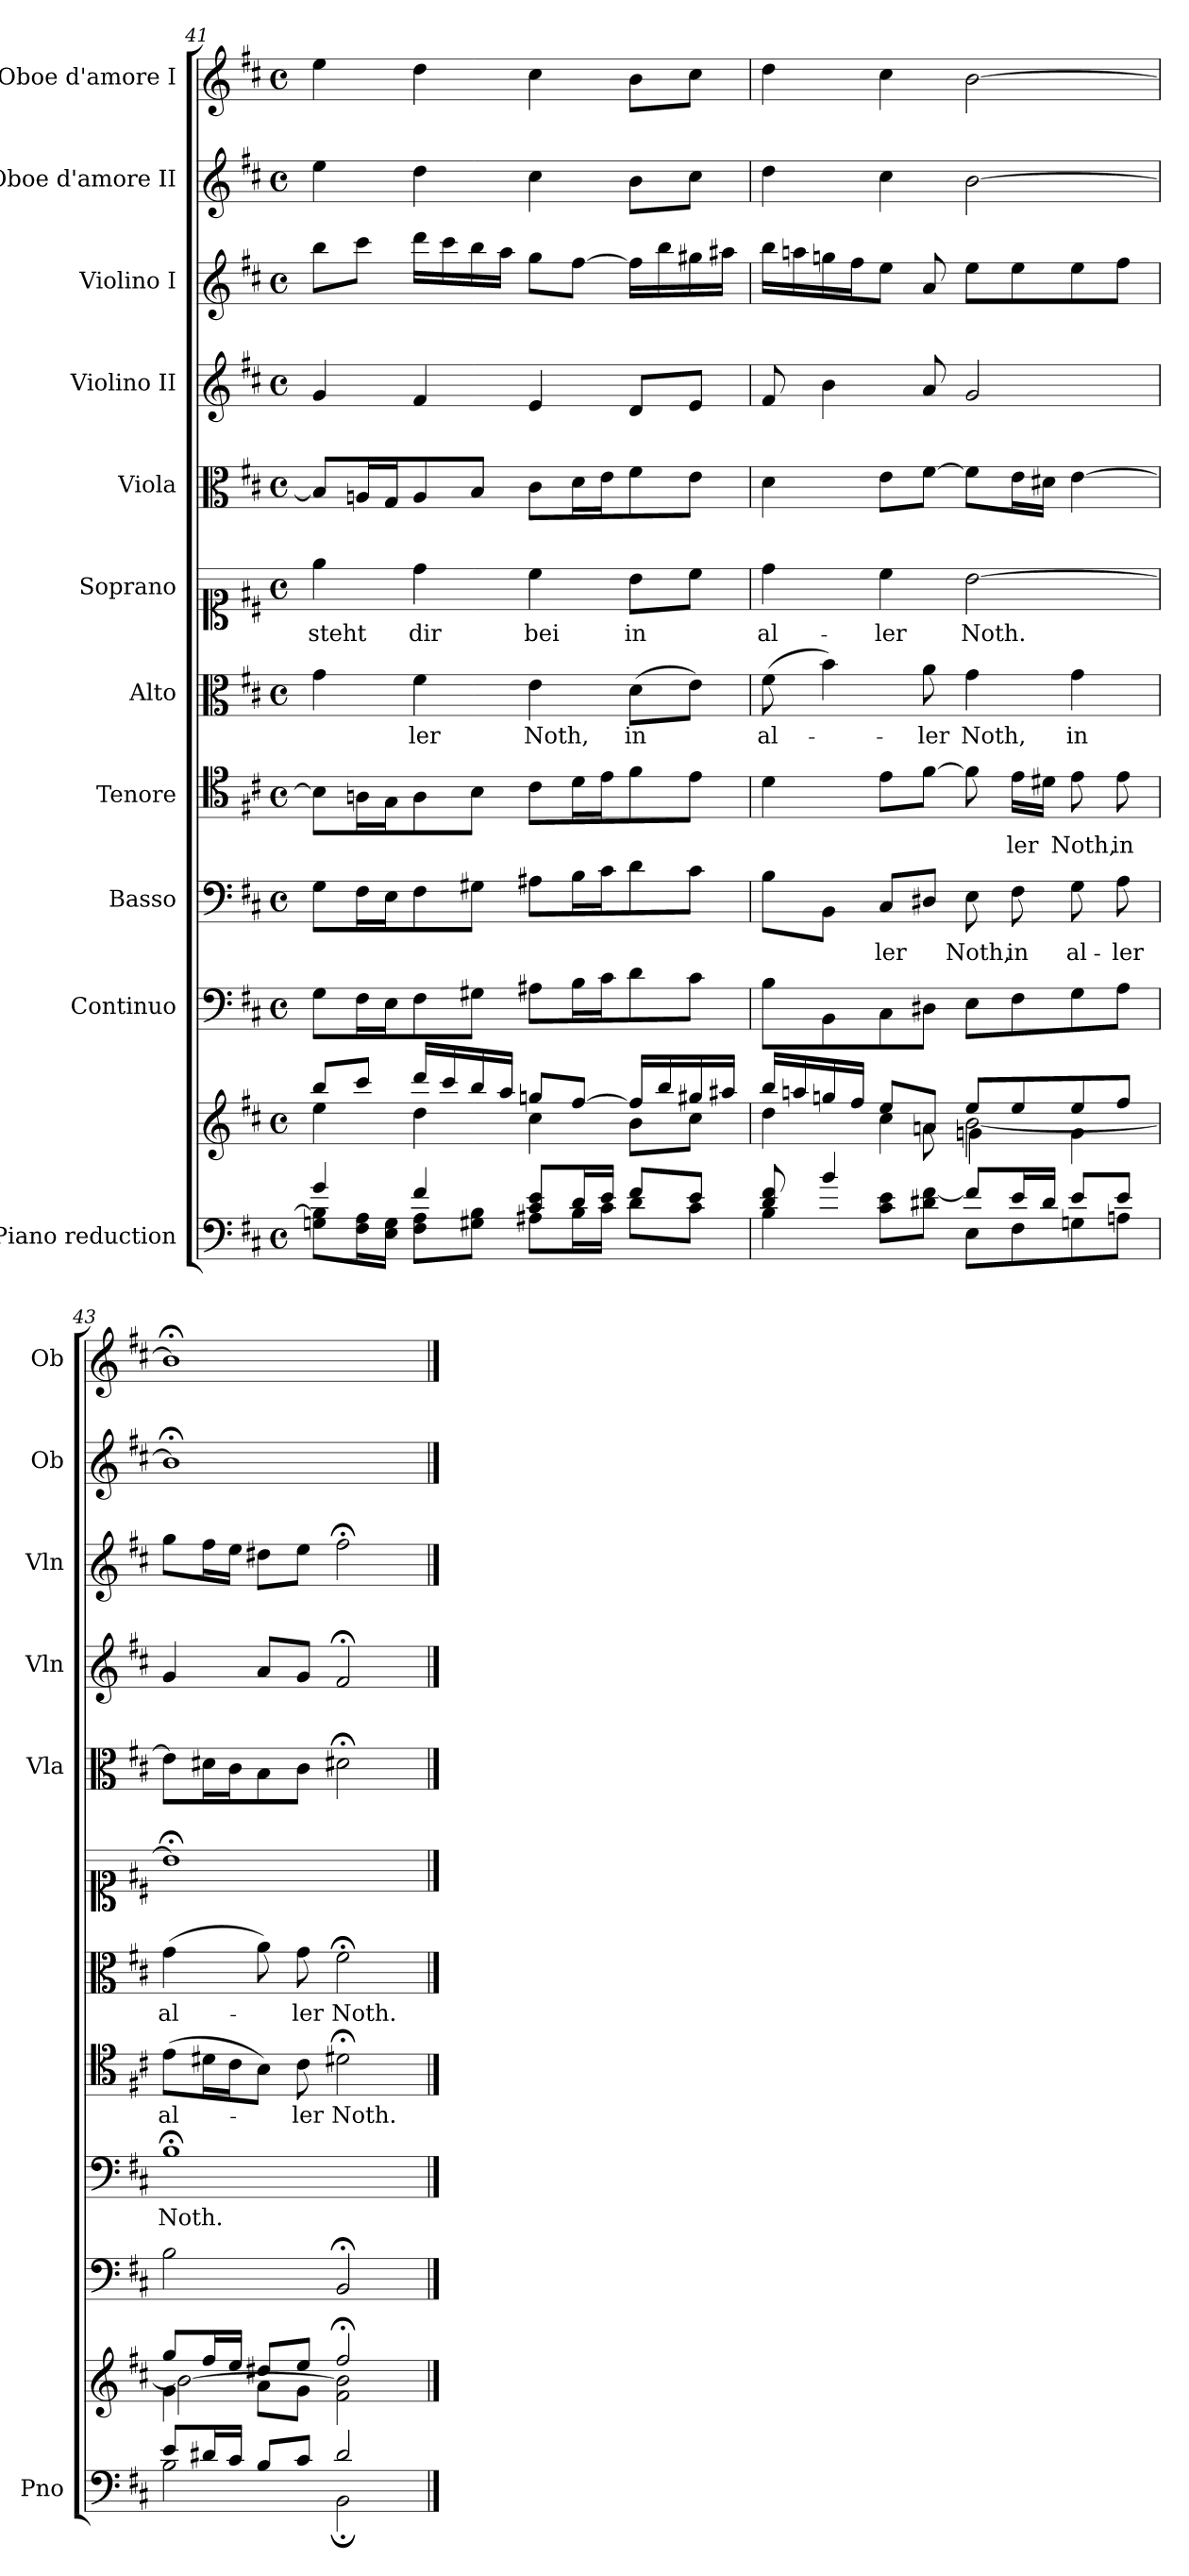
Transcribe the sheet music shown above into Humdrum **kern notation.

**kern	**kern	**kern	**kern	**text	**kern	**text	**kern	**text	**kern	**text	**kern	**kern	**kern	**kern	**kern
*part11	*part11	*part10	*part9	*part9	*part8	*part8	*part7	*part7	*part6	*part6	*part5	*part4	*part3	*part2	*part1
*staff12	*staff11	*staff10	*staff9	*staff9	*staff8	*staff8	*staff7	*staff7	*staff6	*staff6	*staff5	*staff4	*staff3	*staff2	*staff1
*I"Piano reduction	*	*I"Continuo	*I"Basso	*	*I"Tenore	*	*I"Alto	*	*I"Soprano	*	*I"Viola	*I"Violino II	*I"Violino I	*I"Oboe d'amore II	*I"Oboe d'amore I
*I'Pno	*	*	*	*	*	*	*	*	*	*	*I'Vla	*I'Vln	*I'Vln	*I'Ob	*I'Ob
*clefF4	*clefG2	*clefF4	*clefF4	*	*clefC4	*	*clefC3	*	*clefC1	*	*clefC3	*clefG2	*clefG2	*clefG2	*clefG2
*k[f#c#]	*k[f#c#]	*k[f#c#]	*k[f#c#]	*	*k[f#c#]	*	*k[f#c#]	*	*k[f#c#]	*	*k[f#c#]	*k[f#c#]	*k[f#c#]	*k[f#c#]	*k[f#c#]
*M4/4	*M4/4	*M4/4	*M4/4	*	*M4/4	*	*M4/4	*	*M4/4	*	*M4/4	*M4/4	*M4/4	*M4/4	*M4/4
*met(c)	*met(c)	*met(c)	*met(c)	*	*met(c)	*	*met(c)	*	*met(c)	*	*met(c)	*met(c)	*met(c)	*met(c)	*met(c)
=41	=41	=41	=41	=41	=41	=41	=41	=41	=41	=41	=41	=41	=41	=41	=41
*^	*^	*	*	*	*	*	*	*	*	*	*	*	*	*	*
!	!	!	!	!	!	!	!	!	!	!	!	!LO:LY:b	!	!	!	!	!
4g/	8Gn\ 8B\]L	8bb/L	4ee\	8G\L	8G\L	.	8B\L]	.	4g\	.	4ee\	steht	8B/L]	4g/	8bb\L	4ee\	4ee\
.	16F#\ 16A\L	8ccc#/J	.	16F#\L	16F#\L	.	16An\L	.	.	.	.	.	16An/L	.	8ccc#\J	.	.
.	16E\ 16G\JJ	.	.	16E\J	16E\J	.	16G\J	.	.	.	.	.	16G/J	.	.	.	.
!	!	!	!	!	!	!	!	!	!	!LO:LY:b	!	!LO:LY:b	!	!	!	!	!
4f#/	8F#\ 8A\L	16ddd/LL	4dd\	8F#\	8F#\	.	8A\	.	4f#\	-ler	4dd\	dir	8A/	4f#/	16ddd\LL	4dd\	4dd\
.	.	16ccc#/	.	.	.	.	.	.	.	.	.	.	.	.	16ccc#\	.	.
.	8G#X\ 8B\J	16bb/	.	8G#X\J	8G#X\J	.	8B\J	.	.	.	.	.	8B/J	.	16bb\	.	.
.	.	16aa/JJ	.	.	.	.	.	.	.	.	.	.	.	.	16aa\JJ	.	.
!	!	!	!	!	!	!	!	!	!	!LO:LY:b	!	!LO:LY:b	!	!	!	!	!
8c#/ 8e/L	8A#X\L	8ggn/L	4cc#\	8A#X\L	8A#X\L	.	8c#\L	.	4e\	Noth,	4cc#\	bei	8c#\L	4e/	8gg\L	4cc#\	4cc#\
16d/L	16B\L	[8ff#/J	.	16B\L	16B\L	.	16d\L	.	.	.	.	.	16d\L	.	[8ff#\J	.	.
16e/JJ	16c#\JJ	.	.	16c#\J	16c#\J	.	16e\J	.	.	.	.	.	16e\J	.	.	.	.
!	!	!	!	!	!	!	!	!	!	!LO:LY:b	!	!LO:LY:b	!	!	!	!	!
8f#/L	8d\L	16ff#/LL]	8b\L	8d\	8d\	.	8f#\	.	(>8d\L	in	8b\L	in	8f#\	8d/L	16ff#\LL]	8b\L	8b\L
.	.	16bb/	.	.	.	.	.	.	.	.	.	.	.	.	16bb\	.	.
8e/J	8c#\J	16gg#X/	8cc#\J	8c#\J	8c#\J	.	8e\J	.	8e\J)	.	8cc#\J	.	8e\J	8e/J	16gg#X\	8cc#\J	8cc#\J
.	.	16aa#X/JJ	.	.	.	.	.	.	.	.	.	.	.	.	16aa#X\JJ	.	.
!!LO:PB:g=z
=42	=42	=42	=42	=42	=42	=42	=42	=42	=42	=42	=42	=42	=42	=42	=42	=42	=42
*	*	*^	*^	*	*	*	*	*	*	*	*	*	*	*	*	*	*
!	!	!	!	!	!	!	!	!	!	!	!	!LO:LY:b	!	!LO:LY:b	!	!	!	!	!
8d/ 8f#/	4B\	16bb/LL	4dd\	2ryy	4.ryy	8B\L	8B\L	.	4d\	.	(>8f#\	al-	4dd\	al-	4d\	8f#/	16bb\LL	4dd\	4dd\
.	.	16aan/	.	.	.	.	.	.	.	.	.	.	.	.	.	.	16aan\	.	.
4b/	.	16ggn/	.	.	.	8BB\	8BB\J	.	.	.	4b\)	.	.	.	.	4b\	16ggn\	.	.
.	.	16ff#/JJ	.	.	.	.	.	.	.	.	.	.	.	.	.	.	16ff#\J	.	.
!	!	!	!	!	!	!	!	!LO:LY:b	!	!	!	!	!	!LO:LY:b	!	!	!	!	!
.	8c#\ 8e\L	8ee/L	4cc#\	.	.	8C#\	8C#/L	-ler	8e\L	.	.	.	4cc#\	-ler	8e\L	.	8ee\J	4cc#\	4cc#\
!	!	!	!	!	!	!	!	!	!	!	!	!LO:LY:b	!	!	!	!	!	!	!
8ryy	8d#X\ [8f#\J	8an/J	.	.	8a\	8D#X\J	8D#X/J	.	[8f#\J	.	8a\	-ler	.	.	[8f#\J	8a/	8a/	.	.
!	!	!	!	!	!	!	!	!LO:LY:b	!	!	!	!LO:LY:b	!	!LO:LY:b	!	!	!	!	!
8f#/L]	8E\L	8ee/L	[2b\	4gn\	2ryy	8E\L	8E\	Noth,	8f#\]	.	4g\	Noth,	[2b\	Noth.	8f#\L]	2g/	8ee\L	[2b\	[2b\
!	!	!	!	!	!	!	!	!LO:LY:b	!	!LO:LY:b	!	!	!	!	!	!	!	!	!
16e/L	8F#\	8ee/	.	.	.	8F#\	8F#\	in	16e\LL	-ler	.	.	.	.	16e\L	.	8ee\	.	.
16d#/JJ	.	.	.	.	.	.	.	.	16d#X\JJ	.	.	.	.	.	16d#X\JJ	.	.	.	.
!	!	!	!	!	!	!	!	!LO:LY:b	!	!LO:LY:b	!	!LO:LY:b	!	!	!	!	!	!	!
8e/L	8Gn\	8ee/	.	4g\	.	8G\	8G\	al-	8e\	Noth,	4g\	in	.	.	[4e\	.	8ee\	.	.
!	!	!	!	!	!	!	!	!LO:LY:b	!	!LO:LY:b	!	!	!	!	!	!	!	!	!
8e/J	8An\J	8ff#/J	.	.	.	8A\J	8A\	-ler	8e\	in	.	.	.	.	.	.	8ff#\J	.	.
*	*	*	*	*v	*v	*	*	*	*	*	*	*	*	*	*	*	*	*	*
=43	=43	=43	=43	=43	=43	=43	=43	=43	=43	=43	=43	=43	=43	=43	=43	=43	=43	=43
!	!	!	!	!	!	!	!LO:LY:b	!	!LO:LY:b	!	!LO:LY:b	!	!	!	!	!	!	!
8e/L	2B\	8gg/L	4g\	2b\_	2B\	1B;<	Noth.	(>8e\L	al-	(>4g\	al-	1b;<]	.	8e\L]	4g/	8gg\L	1b;<]	1b;<]
16d#X/L	.	16ff#/L	.	.	.	.	.	16d#X\L	.	.	.	.	.	16d#X\L	.	16ff#\L	.	.
16c#/JJ	.	16ee/JJ	.	.	.	.	.	16c#\J	.	.	.	.	.	16c#\J	.	16ee\JJ	.	.
8B/L	.	8dd#X/L	8a\L	.	.	.	.	8B\J)	.	8a\)	.	.	.	8B\	8a/L	8dd#X\L	.	.
!	!	!	!	!	!	!	!	!	!LO:LY:b	!	!LO:LY:b	!	!	!	!	!	!	!
8c#/J	.	8ee/J	8g\J	.	.	.	.	8c#\	-ler	8g\	-ler	.	.	8c#\J	8g/J	8ee\J	.	.
!	!	!	!	!	!	!	!	!	!LO:LY:b	!	!LO:LY:b	!	!	!	!	!	!	!
2d#/	2BB;\	2ff#;</	2f#\ 2b\]	2ryy	2BB;</	.	.	2d#X;<\	Noth.	2f#;<\	Noth.	.	.	2d#X;<\	2f#;</	2ff#;<\	.	.
*v	*v	*	*	*	*	*	*	*	*	*	*	*	*	*	*	*	*	*
*	*v	*v	*v	*	*	*	*	*	*	*	*	*	*	*	*	*	*
==	==	==	==	==	==	==	==	==	==	==	==	==	==	==	==
*-	*-	*-	*-	*-	*-	*-	*-	*-	*-	*-	*-	*-	*-	*-	*-
